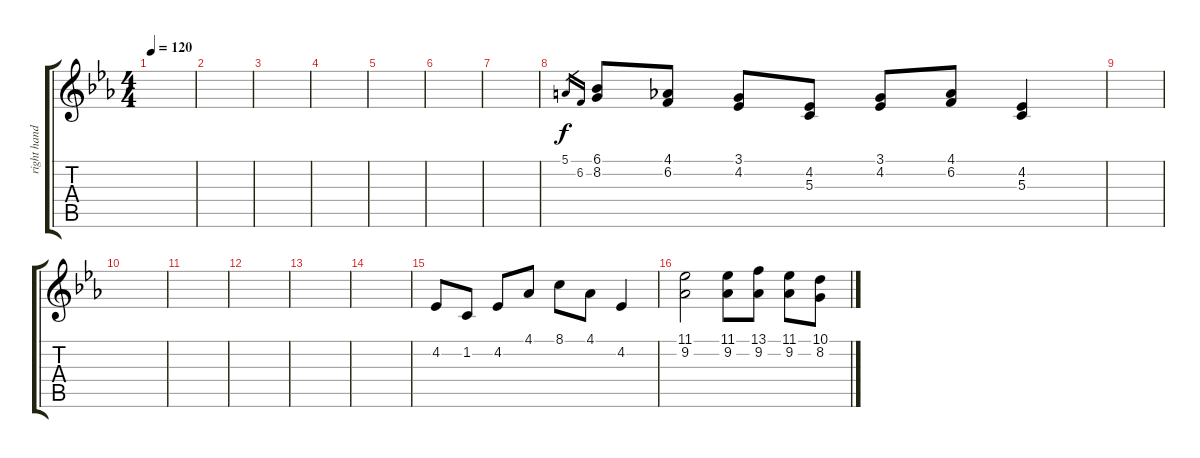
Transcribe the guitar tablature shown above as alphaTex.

\track ("right hand piano 2" "right hand") {instrument brightacousticpiano}
\staff {score tabs}
\tuning (E4 B3 G3 D3 A2 E2) {hide}
\ts (4 4)
\tempo 120
\clef g2
\ks eb
|
|
|
|
|
|
|
5.1.16{gr} 6.2.16{gr} (6.1 8.2).8 (4.1 6.2).8 (3.1 4.2).8 (4.2 5.3).8 (3.1 4.2).8 (4.1 6.2).8 (4.2 5.3).4 |
|
|
|
|
|
|
4.2.8 1.2.8 4.2.8 4.1.8 8.1.8 4.1.8 4.2.4 |
(11.1 9.2).2 (11.1 9.2).8 (13.1 9.2).8 (11.1 9.2).8 (10.1 8.2).8
